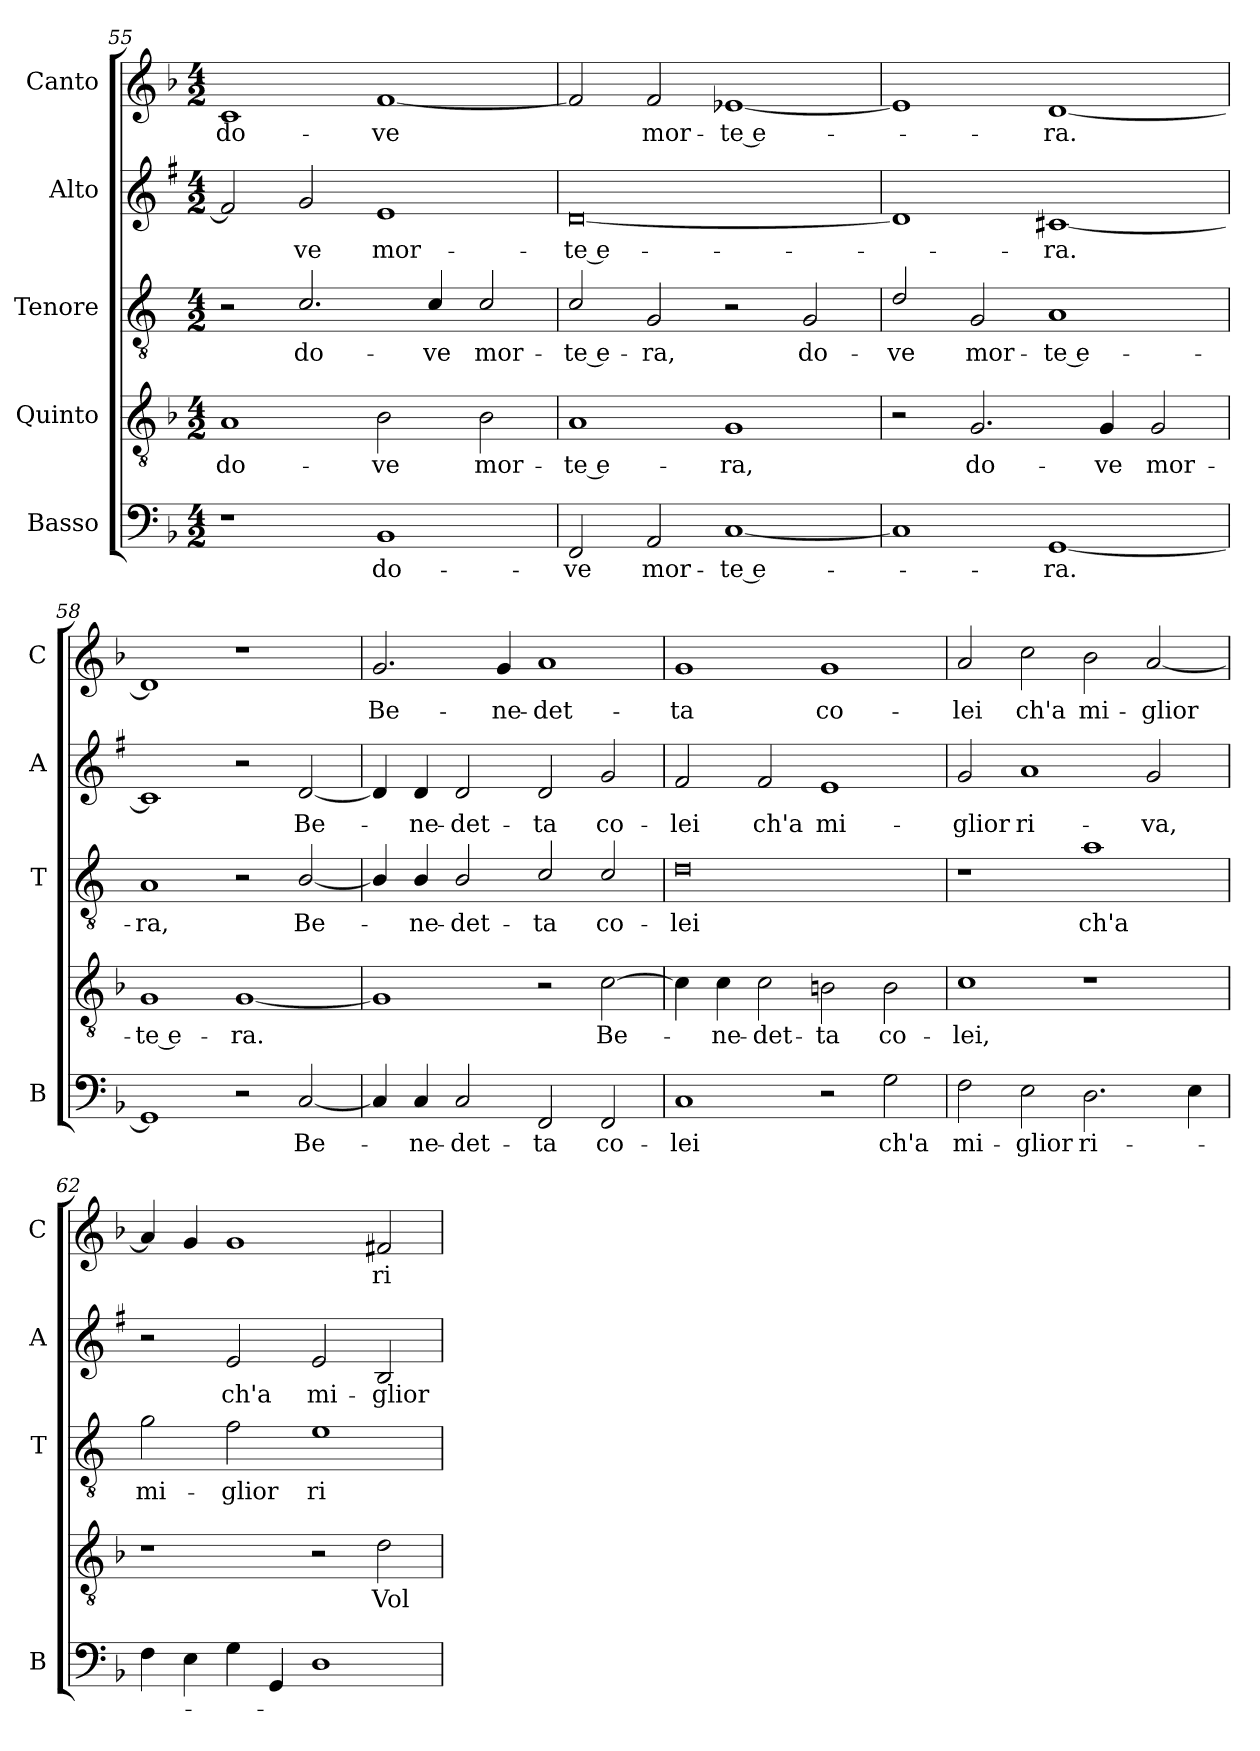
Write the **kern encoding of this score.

**kern	**text	**kern	**text	**kern	**text	**kern	**text	**kern	**text
*part5	*part5	*part4	*part4	*part3	*part3	*part2	*part2	*part1	*part1
*staff5	*staff5	*staff4	*staff4	*staff3	*staff3	*staff2	*staff2	*staff1	*staff1
*I"Basso	*	*I"Quinto	*	*I"Tenore	*	*I"Alto	*	*I"Canto	*
*I'B	*	*	*	*I'T	*	*I'A	*	*I'C	*
!!LO:LB:g=z
*clefF4	*	*clefGv2	*	*clefGv2	*	*clefG2	*	*clefG2	*
*	*	*	*	*ITrd4c7	*	*ITrd1c2	*	*	*
*k[b-]	*	*k[b-]	*	*k[b-]	*	*k[b-]	*	*k[b-]	*
*F:	*	*F:	*	*F:	*	*F:	*	*F:	*
*M4/2	*	*M4/2	*	*M4/2	*	*M4/2	*	*M4/2	*
=55	=55	=55	=55	=55	=55	=55	=55	=55	=55
!	!	!	!LO:LY:b	!	!	!	!	!	!LO:LY:b
1r	.	1A	do-	2r	.	2e/]	.	1c	do-
!	!	!	!	!	!LO:LY:b	!	!LO:LY:b	!	!
.	.	.	.	2.F/	do-	2f/	-ve	.	.
!	!LO:LY:b	!	!LO:LY:b	!	!	!	!LO:LY:b	!	!LO:LY:b
1BB-	do-	2B-\	-ve	.	.	1d	mor-	[1f	-ve
!	!	!	!	!	!LO:LY:b	!	!	!	!
.	.	.	.	4F/	-ve	.	.	.	.
!	!	!	!LO:LY:b	!	!LO:LY:b	!	!	!	!
.	.	2B-\	mor-	2F/	mor-	.	.	.	.
=56	=56	=56	=56	=56	=56	=56	=56	=56	=56
!	!LO:LY:b	!	!LO:LY:b	!	!LO:LY:b	!	!LO:LY:b	!	!
2FF/	-ve	1A	-te e-	2F/	-te e-	[0c	-te e-	2f/]	.
!	!LO:LY:b	!	!	!	!LO:LY:b	!	!	!	!LO:LY:b
2AA/	mor-	.	.	2C/	-ra,	.	.	2f/	mor-
!	!LO:LY:b	!	!LO:LY:b	!	!	!	!	!	!LO:LY:b
[1C	-te e-	1G	-ra,	2r	.	.	.	[1e-X	-te e-
!	!	!	!	!	!LO:LY:b	!	!	!	!
.	.	.	.	2C/	do-	.	.	.	.
=57	=57	=57	=57	=57	=57	=57	=57	=57	=57
!	!	!	!	!	!LO:LY:b	!	!	!	!
1C]	.	2r	.	2G/	-ve	1c]	.	1e-]	.
!	!	!	!LO:LY:b	!	!LO:LY:b	!	!	!	!
.	.	2.G/	do-	2C/	mor-	.	.	.	.
!	!LO:LY:b	!	!	!	!LO:LY:b	!	!LO:LY:b	!	!LO:LY:b
[1GG	-ra.	.	.	1D	-te e-	[1Bn	-ra.	[1d	-ra.
!	!	!	!LO:LY:b	!	!	!	!	!	!
.	.	4G/	-ve	.	.	.	.	.	.
!	!	!	!LO:LY:b	!	!	!	!	!	!
.	.	2G/	mor-	.	.	.	.	.	.
=58	=58	=58	=58	=58	=58	=58	=58	=58	=58
!	!	!	!LO:LY:b	!	!LO:LY:b	!	!	!	!
1GG]	.	1G	-te e-	1D	-ra,	1B]	.	1d]	.
!	!	!	!LO:LY:b	!	!	!	!	!	!
2r	.	[1G	-ra.	2r	.	2r	.	1r	.
!	!LO:LY:b	!	!	!	!LO:LY:b	!	!LO:LY:b	!	!
[2C/	Be-	.	.	[2E/	Be-	[2c/	Be-	.	.
=59	=59	=59	=59	=59	=59	=59	=59	=59	=59
!	!	!	!	!	!	!	!	!	!LO:LY:b
4C/]	.	1G]	.	4E/]	.	4c/]	.	2.g/	Be-
!	!LO:LY:b	!	!	!	!LO:LY:b	!	!LO:LY:b	!	!
4C/	-ne-	.	.	4E/	-ne-	4c/	-ne-	.	.
!	!LO:LY:b	!	!	!	!LO:LY:b	!	!LO:LY:b	!	!
2C/	-det-	.	.	2E/	-det-	2c/	-det-	.	.
!	!	!	!	!	!	!	!	!	!LO:LY:b
.	.	.	.	.	.	.	.	4g/	-ne-
!	!LO:LY:b	!	!	!	!LO:LY:b	!	!LO:LY:b	!	!LO:LY:b
2FF/	-ta	2r	.	2F/	-ta	2c/	-ta	1a	-det-
!	!LO:LY:b	!	!LO:LY:b	!	!LO:LY:b	!	!LO:LY:b	!	!
2FF/	co-	[2c\	Be-	2F/	co-	2f/	co-	.	.
!!LO:LB:g=z
=60	=60	=60	=60	=60	=60	=60	=60	=60	=60
!	!LO:LY:b	!	!	!	!LO:LY:b	!	!LO:LY:b	!	!LO:LY:b
1C	-lei	4c\]	.	0G	-lei	2e/	-lei	1g	-ta
!	!	!	!LO:LY:b	!	!	!	!	!	!
.	.	4c\	-ne-	.	.	.	.	.	.
!	!	!	!LO:LY:b	!	!	!	!LO:LY:b	!	!
.	.	2c\	-det-	.	.	2e/	ch'a	.	.
!	!	!	!LO:LY:b	!	!	!	!LO:LY:b	!	!LO:LY:b
2r	.	2Bn\	-ta	.	.	1d	mi-	1g	co-
!	!LO:LY:b	!	!LO:LY:b	!	!	!	!	!	!
2G\	ch'a	2B\	co-	.	.	.	.	.	.
=61	=61	=61	=61	=61	=61	=61	=61	=61	=61
!	!LO:LY:b	!	!LO:LY:b	!	!	!	!LO:LY:b	!	!LO:LY:b
2F\	mi-	1c	-lei,	1r	.	2f/	-glior	2a/	-lei
!	!LO:LY:b	!	!	!	!	!	!LO:LY:b	!	!LO:LY:b
2E\	-glior	.	.	.	.	1g	ri-	2cc\	ch'a
!	!LO:LY:b	!	!	!	!LO:LY:b	!	!	!	!LO:LY:b
2.D\	ri-	1r	.	1d	ch'a	.	.	2b-\	mi-
!	!	!	!	!	!	!	!LO:LY:b	!	!LO:LY:b
.	.	.	.	.	.	2f/	-va,	[2a/	-glior
4E\	.	.	.	.	.	.	.	.	.
=62	=62	=62	=62	=62	=62	=62	=62	=62	=62
!	!	!	!	!	!LO:LY:b	!	!	!	!
4F\	.	1r	.	2c\	mi-	2r	.	4a/]	.
4E\	.	.	.	.	.	.	.	4g/	.
!	!	!	!	!	!LO:LY:b	!	!LO:LY:b	!	!
4G\	.	.	.	2B-\	-glior	2d/	ch'a	1g	.
4GG/	.	.	.	.	.	.	.	.	.
!	!	!	!	!	!LO:LY:b	!	!LO:LY:b	!	!
1D	.	2r	.	1A	ri-	2d/	mi-	.	.
!	!	!	!LO:LY:b	!	!	!	!LO:LY:b	!	!LO:LY:b
.	.	2d\	Vol-	.	.	2A/	-glior	2f#X/	ri-
=	=	=	=	=	=	=	=	=	=
*-	*-	*-	*-	*-	*-	*-	*-	*-	*-
